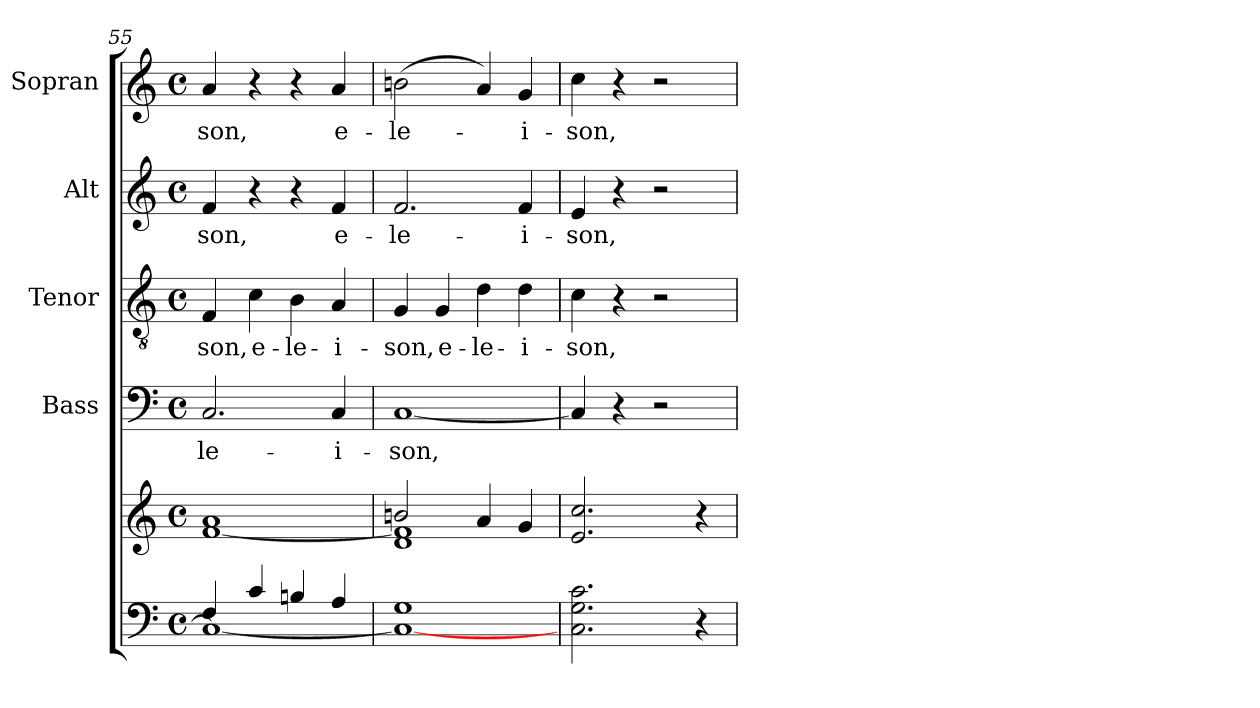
**kern	**kern	**kern	**text	**kern	**text	**kern	**text	**kern	**text
*part5	*part5	*part4	*part4	*part3	*part3	*part2	*part2	*part1	*part1
*staff6	*staff5	*staff4	*staff4	*staff3	*staff3	*staff2	*staff2	*staff1	*staff1
*	*	*I"Bass	*	*I"Tenor	*	*I"Alt	*	*I"Sopran	*
*	*	*I'B.	*	*I'T.	*	*I'A.	*	*I'S.	*
*clefF4	*clefG2	*clefF4	*	*clefGv2	*	*clefG2	*	*clefG2	*
*k[]	*k[]	*k[]	*	*k[]	*	*k[]	*	*k[]	*
*C:	*C:	*C:	*	*C:	*	*C:	*	*C:	*
*M4/4	*M4/4	*M4/4	*	*M4/4	*	*M4/4	*	*M4/4	*
*met(c)	*met(c)	*met(c)	*	*met(c)	*	*met(c)	*	*met(c)	*
=55	=55	=55	=55	=55	=55	=55	=55	=55	=55
*^	*^	*	*	*	*	*	*	*	*
!	!	!	!	!	!LO:LY:b	!	!LO:LY:b	!	!LO:LY:b	!	!LO:LY:b
4F/	1C_	1a	[<1f	2.C/	-le-	4F/	-son,	4f/	-son,	4a/	-son,
!	!	!	!	!	!	!	!LO:LY:b	!	!	!	!
4c/	.	.	.	.	.	4c\	e-	4r	.	4r	.
!	!	!	!	!	!	!	!LO:LY:b	!	!	!	!
4Bn/	.	.	.	.	.	4B\	-le-	4r	.	4r	.
!	!	!	!	!	!LO:LY:b	!	!LO:LY:b	!	!LO:LY:b	!	!LO:LY:b
4A/	.	.	.	4C/	-i-	4A/	-i-	4f/	e-	4a/	e-
=56	=56	=56	=56	=56	=56	=56	=56	=56	=56	=56	=56
!	!	!	!	!	!LO:LY:b	!	!LO:LY:b	!	!LO:LY:b	!	!LO:LY:b
1G	1C_	2bn/	1d 1f]	[1C	-son,	4G/	-son,	2.f/	-le-	(>2bn\	-le-
!	!	!	!	!	!	!	!LO:LY:b	!	!	!	!
.	.	.	.	.	.	4G/	e-	.	.	.	.
!	!	!	!	!	!	!	!LO:LY:b	!	!	!	!
.	.	4a/	.	.	.	4d\	-le-	.	.	4a/)	.
!	!	!	!	!	!	!	!LO:LY:b	!	!LO:LY:b	!	!LO:LY:b
.	.	4g/	.	.	.	4d\	-i-	4f/	-i-	4g/	-i-
*v	*v	*	*	*	*	*	*	*	*	*	*
*	*v	*v	*	*	*	*	*	*	*	*
!!LO:LB:g=z
=57	=57	=57	=57	=57	=57	=57	=57	=57	=57
!	!	!	!	!	!LO:LY:b	!	!LO:LY:b	!	!LO:LY:b
2.C\ 2.G\ 2.c\	2.e/ 2.cc/	4C/]	.	4c\	-son,	4e/	-son,	4cc\	-son,
.	.	4r	.	4r	.	4r	.	4r	.
.	.	2r	.	2r	.	2r	.	2r	.
4r	4r	.	.	.	.	.	.	.	.
=	=	=	=	=	=	=	=	=	=
*-	*-	*-	*-	*-	*-	*-	*-	*-	*-
